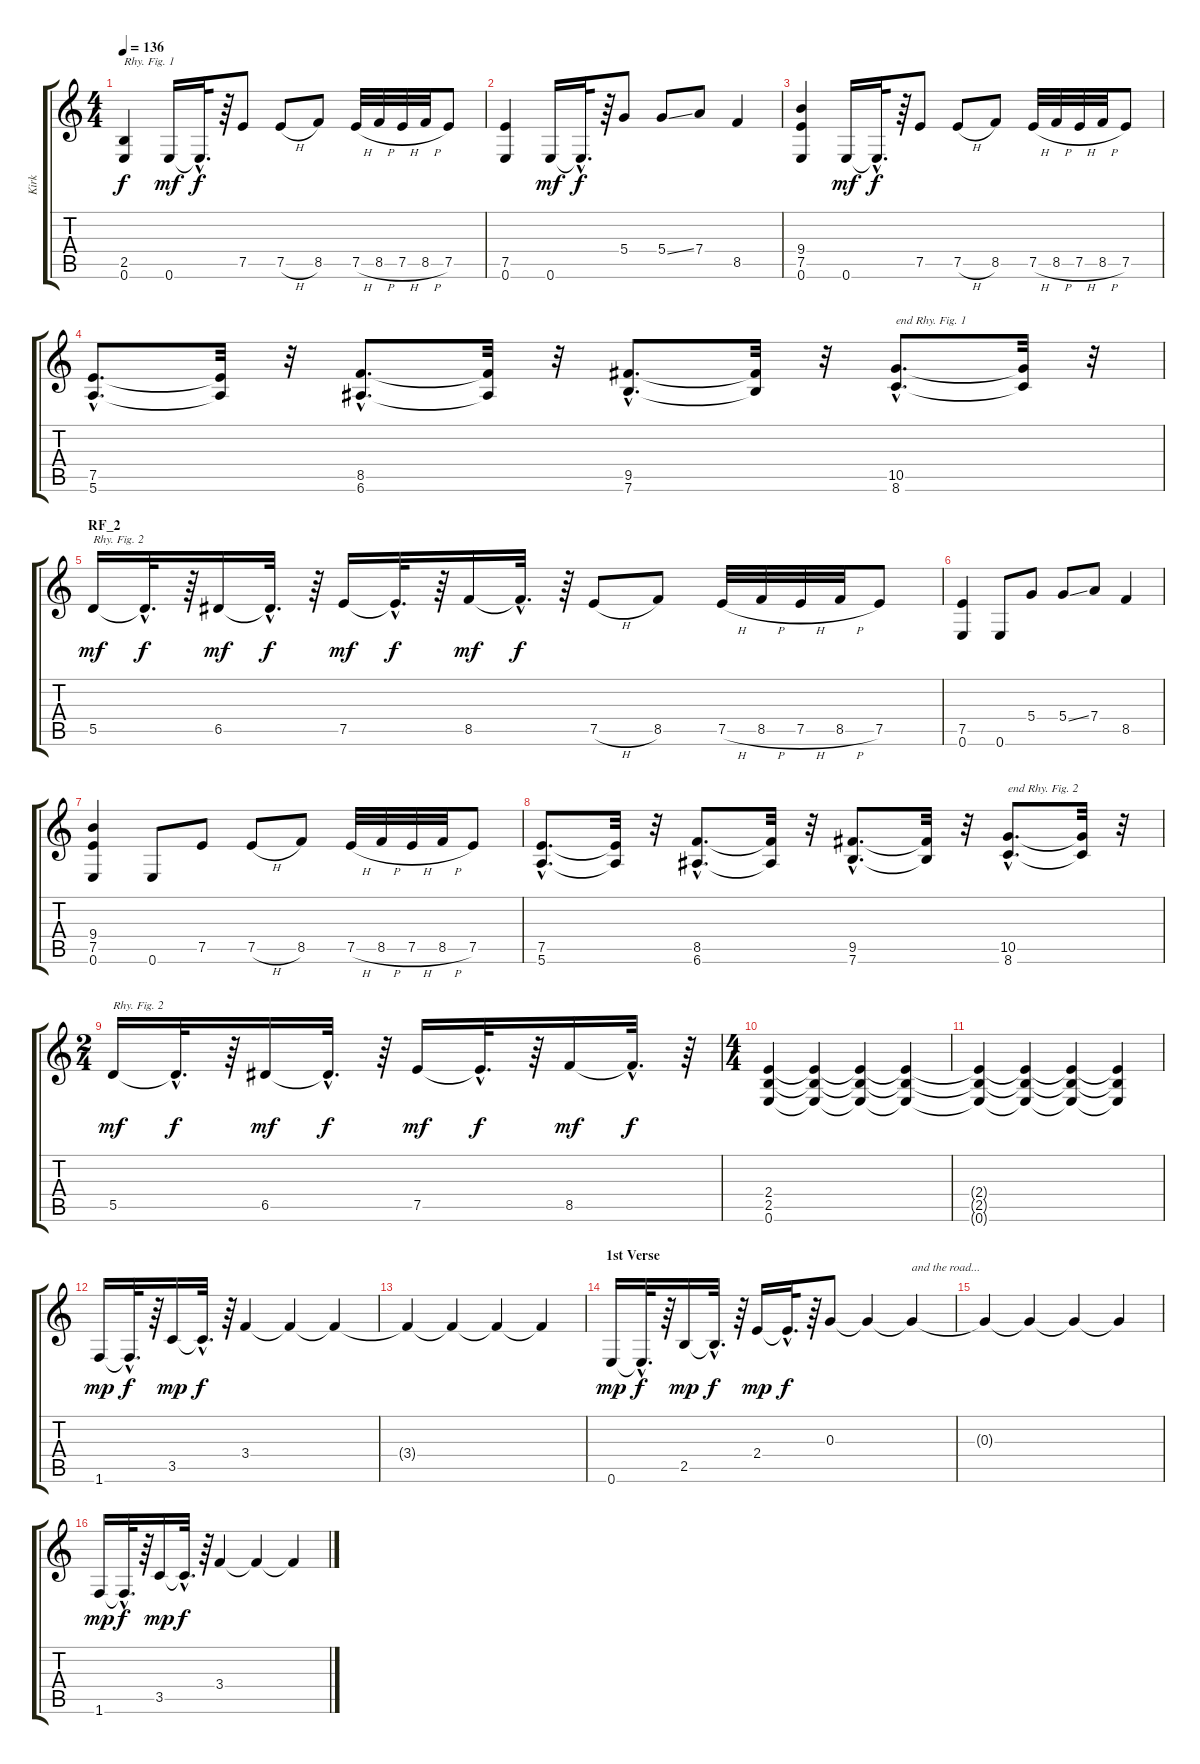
\track ("Kirk" "Kirk") {instrument distortionguitar}
\staff {score tabs}
\tuning (E4 B3 G3 D3 A2 E2) {hide}
\ts (4 4)
\tempo 136
\clef g2
\ks c
(2.5 0.6).4{txt "Rhy. Fig. 1" dy f} 0.6.16{dy mf} 0.6{hac t}.32{d dy f} r.64 7.5.8 7.5{h}.8 8.5.8 7.5{h}.32 8.5{h}.32 7.5{h}.32 8.5{h}.32 7.5.8 |
(7.5 0.6).4 0.6.16{dy mf} 0.6{hac t}.32{d dy f} r.64 5.4.8 5.4{ss}.8 7.4.8 8.5.4 |
(9.4 7.5 0.6).4 0.6.16{dy mf} 0.6{hac t}.32{d dy f} r.64 7.5.8 7.5{h}.8 8.5.8 7.5{h}.32 8.5{h}.32 7.5{h}.32 8.5{h}.32 7.5.8 |
(7.5{hac} 5.6{hac}).8{d} (7.5{t} 5.6{t}).32 r.32 (8.5{hac} 6.6{hac}).8{d} (8.5{t} 6.6{t}).32 r.32 (9.5{hac} 7.6{hac}).8{d} (9.5{t} 7.6{t}).32 r.32 (10.5{hac} 8.6{hac}).8{d txt "end Rhy. Fig. 1"} (10.5{t} 8.6{t}).32 r.32 |
\section ("" "RF_2")
5.5.16{txt "Rhy. Fig. 2" dy mf} 5.5{hac t}.32{d dy f} r.64 6.5.16{dy mf} 6.5{hac t}.32{d dy f} r.64 7.5.16{dy mf} 7.5{hac t}.32{d dy f} r.64 8.5.16{dy mf} 8.5{hac t}.32{d dy f} r.64 7.5{h}.8 8.5.8 7.5{h}.32 8.5{h}.32 7.5{h}.32 8.5{h}.32 7.5.8 |
(7.5 0.6).4 0.6.8 5.4.8 5.4{ss}.8 7.4.8 8.5.4 |
(9.4 7.5 0.6).4 0.6.8 7.5.8 7.5{h}.8 8.5.8 7.5{h}.32 8.5{h}.32 7.5{h}.32 8.5{h}.32 7.5.8 |
(7.5{hac} 5.6{hac}).8{d} (7.5{t} 5.6{t}).32 r.32 (8.5{hac} 6.6{hac}).8{d} (8.5{t} 6.6{t}).32 r.32 (9.5{hac} 7.6{hac}).8{d} (9.5{t} 7.6{t}).32 r.32 (10.5{hac} 8.6{hac}).8{d txt "end Rhy. Fig. 2"} (10.5{t} 8.6{t}).32 r.32 |
\ts (2 4)
5.5.16{txt "Rhy. Fig. 2" dy mf} 5.5{hac t}.32{d dy f} r.64 6.5.16{dy mf} 6.5{hac t}.32{d dy f} r.64 7.5.16{dy mf} 7.5{hac t}.32{d dy f} r.64 8.5.16{dy mf} 8.5{hac t}.32{d dy f} r.64 |
\ts (4 4)
(2.4 2.5 0.6).4 (2.4{t} 2.5{t} 0.6{t}).4 (2.4{t} 2.5{t} 0.6{t}).4 (2.4{t} 2.5{t} 0.6{t}).4 |
(2.4{t} 2.5{t} 0.6{t}).4 (2.4{t} 2.5{t} 0.6{t}).4 (2.4{t} 2.5{t} 0.6{t}).4 (2.4{t} 2.5{t} 0.6{t}).4 |
1.6.16{dy mp} 1.6{hac t}.32{d dy f} r.64 3.5.16{dy mp} 3.5{hac t}.32{d dy f} r.64 3.4.4 3.4{t}.4 3.4{t}.4 |
3.4{t}.4 3.4{t}.4 3.4{t}.4 3.4{t}.4 |
\section ("" "1st Verse")
0.6.16{dy mp} 0.6{hac t}.32{d dy f} r.64 2.5.16{dy mp} 2.5{hac t}.32{d dy f} r.64 2.4.16{dy mp} 2.4{hac t}.32{d dy f} r.64 0.3.8 0.3{t}.4 0.3{t}.4{txt "and the road..."} |
0.3{t}.4 0.3{t}.4 0.3{t}.4 0.3{t}.4 |
1.6.16{dy mp} 1.6{hac t}.32{d dy f} r.64 3.5.16{dy mp} 3.5{hac t}.32{d dy f} r.64 3.4.4 3.4{t}.4 3.4{t}.4
